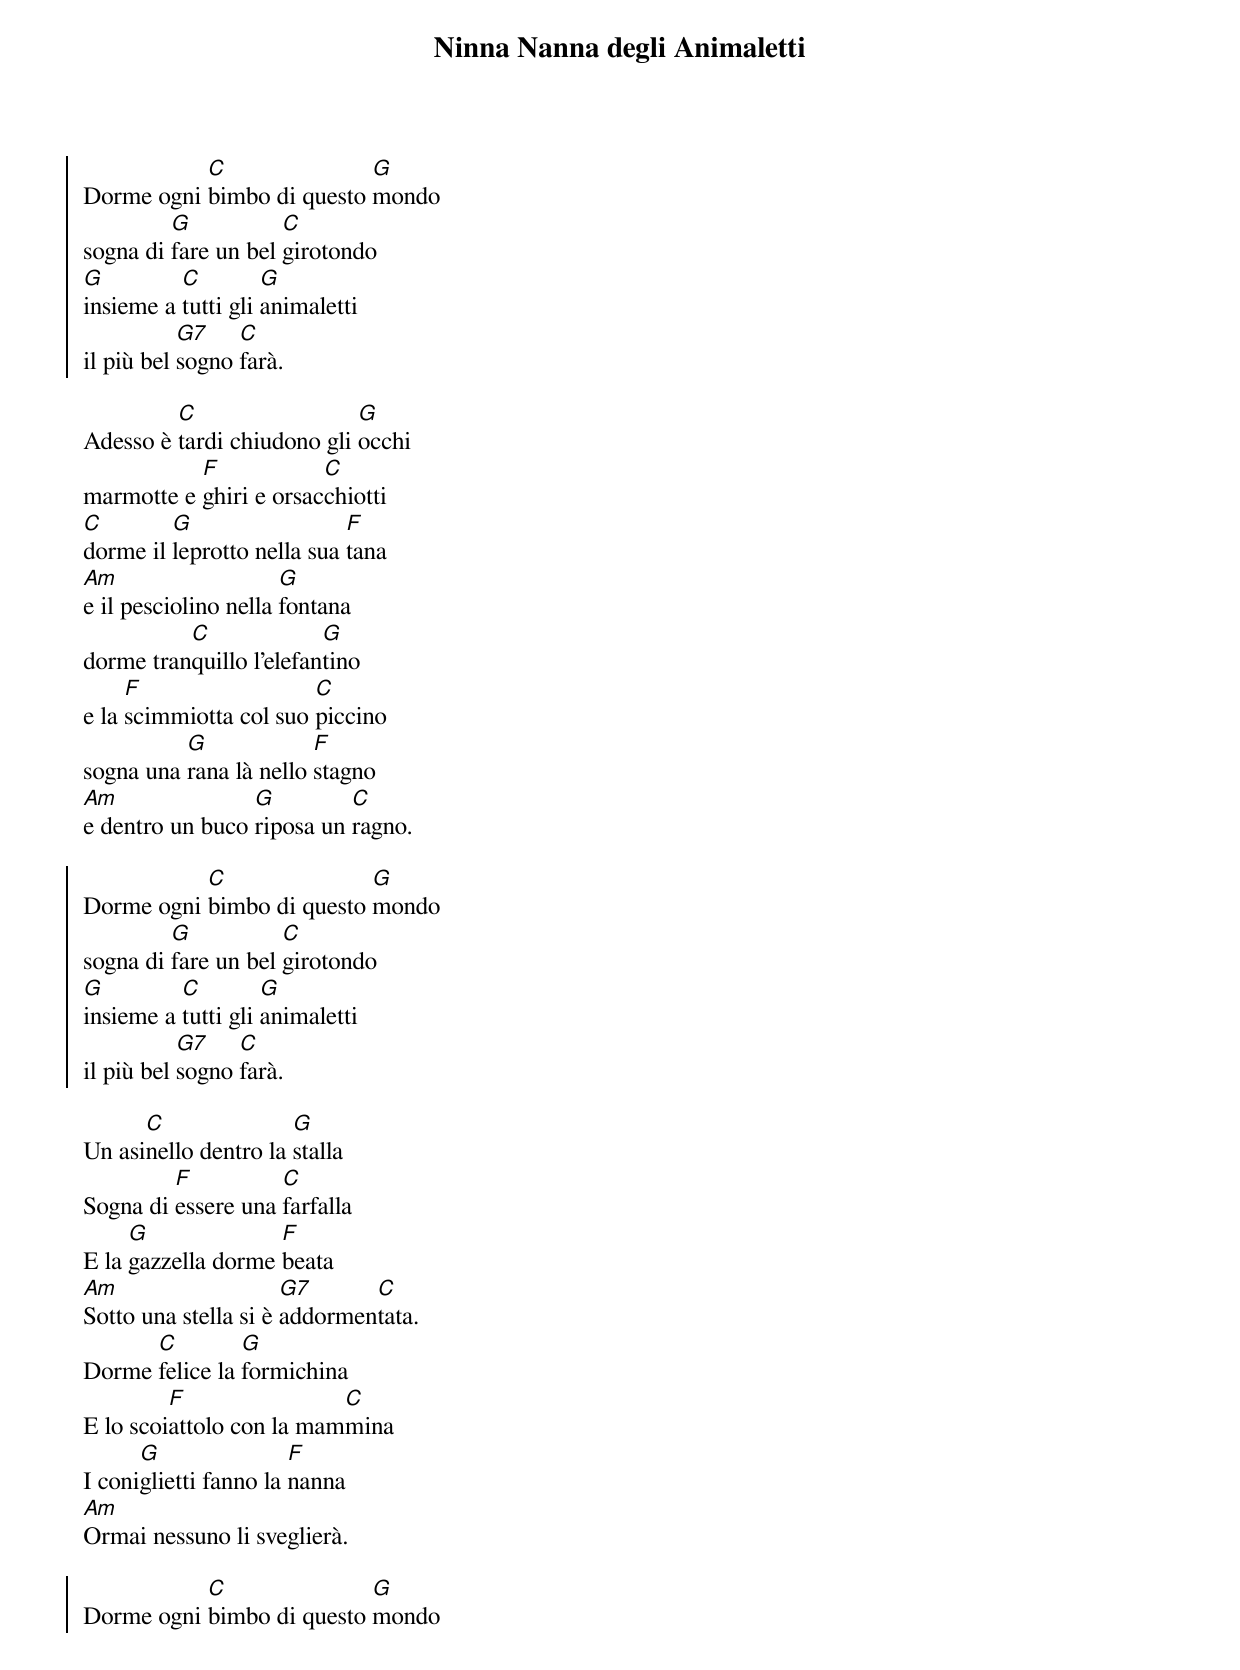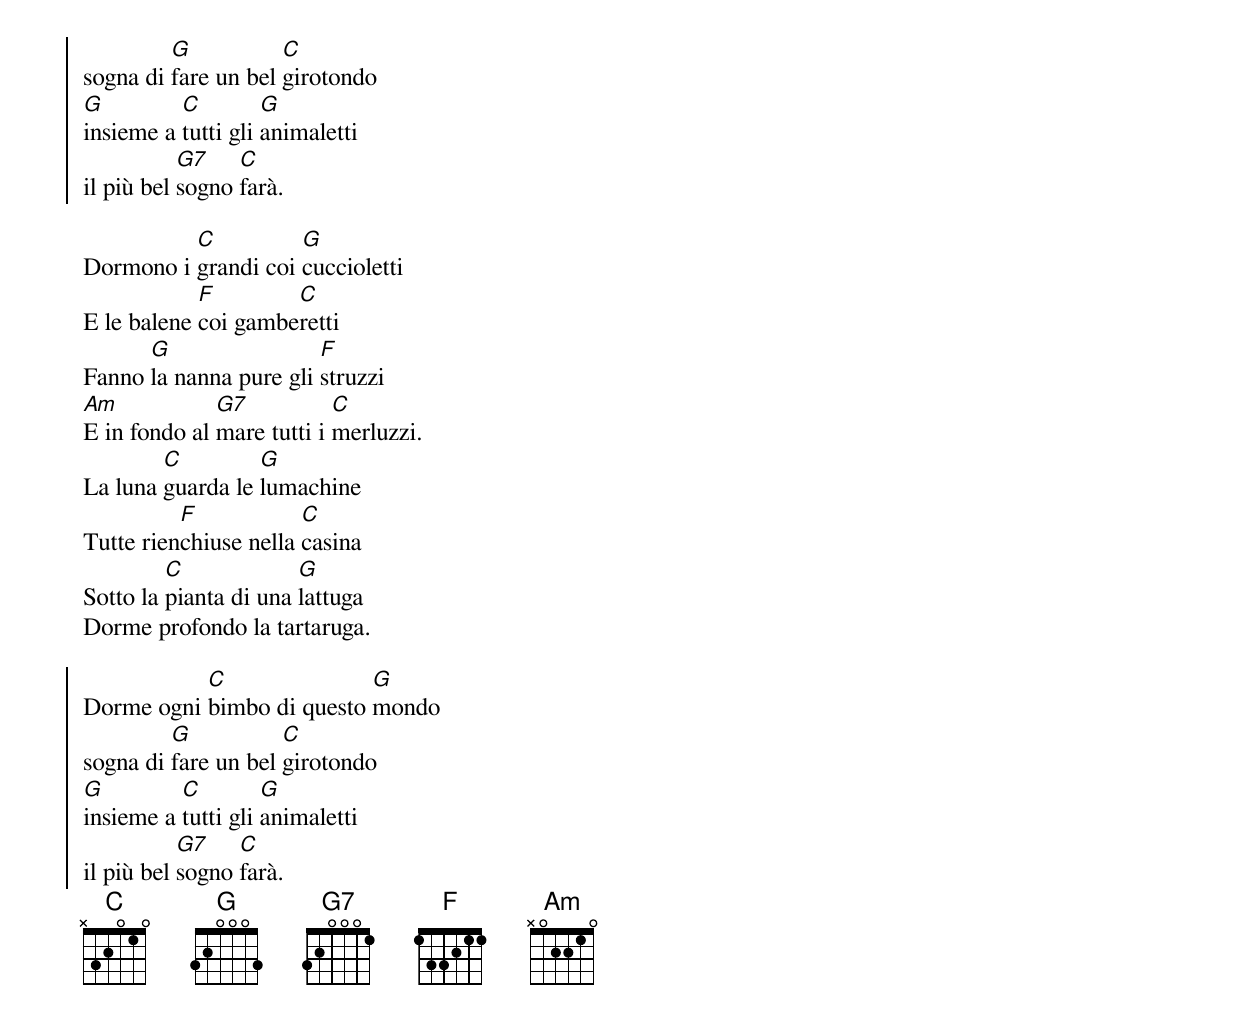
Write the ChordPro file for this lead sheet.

{title: Ninna Nanna degli Animaletti}
{subtitle: }
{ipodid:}
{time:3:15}
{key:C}

{soc}
Dorme ogni [C]bimbo di questo [G]mondo
sogna di [G]fare un bel [C]girotondo
[G]insieme a [C]tutti gli [G]animaletti
il più bel [G7]sogno [C]farà.
{eoc}

Adesso è [C]tardi chiudono gli [G]occhi
marmotte e [F]ghiri e orsac[C]chiotti
[C]dorme il [G]leprotto nella sua [F]tana
[Am]e il pesciolino nella [G]fontana
dorme tran[C]quillo l'elefan[G]tino
e la [F]scimmiotta col suo [C]piccino
sogna una [G]rana là nello [F]stagno
[Am]e dentro un buco [G]riposa un [C]ragno.

{soc}
Dorme ogni [C]bimbo di questo [G]mondo
sogna di [G]fare un bel [C]girotondo
[G]insieme a [C]tutti gli [G]animaletti
il più bel [G7]sogno [C]farà.
{eoc}

Un asi[C]nello dentro la [G]stalla
Sogna di [F]essere una [C]farfalla
E la [G]gazzella dorme [F]beata
[Am]Sotto una stella si è [G7]addormen[C]tata.
Dorme [C]felice la [G]formichina
E lo scoi[F]attolo con la mam[C]mina
I coni[G]glietti fanno la [F]nanna
[Am]Ormai nessuno li sveglierà.

{soc}
Dorme ogni [C]bimbo di questo [G]mondo
sogna di [G]fare un bel [C]girotondo
[G]insieme a [C]tutti gli [G]animaletti
il più bel [G7]sogno [C]farà.
{eoc}

Dormono i [C]grandi coi [G]cuccioletti
E le balene [F]coi gambe[C]retti
Fanno [G]la nanna pure gli [F]struzzi
[Am]E in fondo al [G7]mare tutti i [C]merluzzi.
La luna [C]guarda le [G]lumachine
Tutte rien[F]chiuse nella [C]casina
Sotto la [C]pianta di una [G]lattuga
Dorme profondo la tartaruga.

{soc}
Dorme ogni [C]bimbo di questo [G]mondo
sogna di [G]fare un bel [C]girotondo
[G]insieme a [C]tutti gli [G]animaletti
il più bel [G7]sogno [C]farà.
{eoc}
